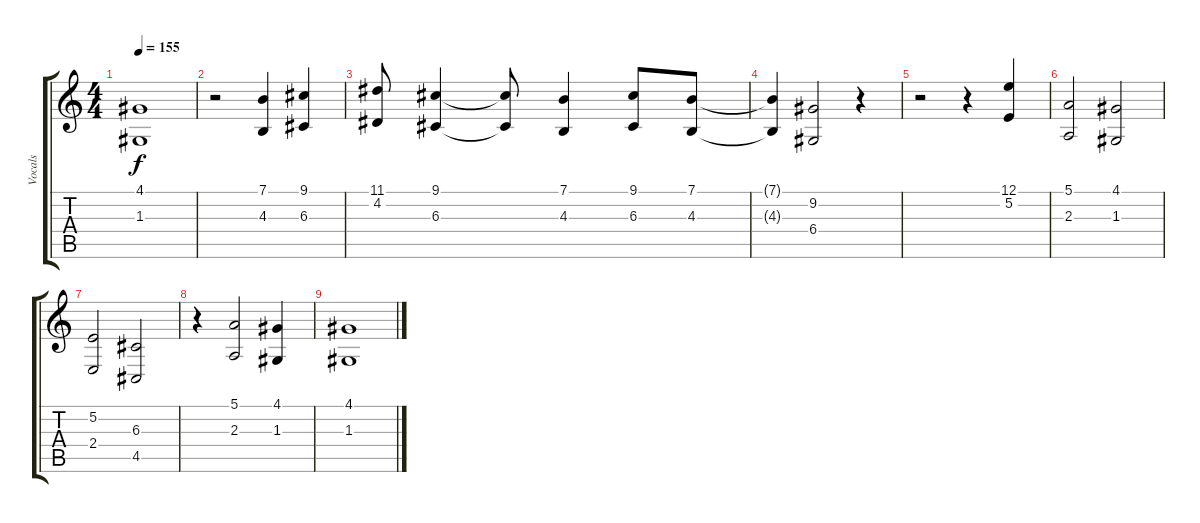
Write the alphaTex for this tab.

\track ("Vocals" "Vocals") {instrument oboe}
\staff {score tabs}
\tuning (E4 B3 G3 D3 A2 E2) {hide}
\ts (4 4)
\tempo 155
\clef g2
\ks c
(4.1 1.3).1{dy f} |
r.2 (7.1 4.3).4 (9.1 6.3).4 |
(11.1 4.2).8 (9.1 6.3).4 (9.1{t} 6.3{t}).8 (7.1 4.3).4 (9.1 6.3).8 (7.1 4.3).8 |
(7.1{t} 4.3{t}).4{volume 10} (9.2 6.4).2 r.4 |
r.2{volume 8} r.4 (12.1 5.2).4 |
(5.1 2.3).2{volume 6} (4.1 1.3).2 |
(5.2 2.4).2{volume 5} (6.3 4.5).2 |
r.4{volume 3} (5.1 2.3).2 (4.1 1.3).4 |
(4.1 1.3).1{volume 1}
